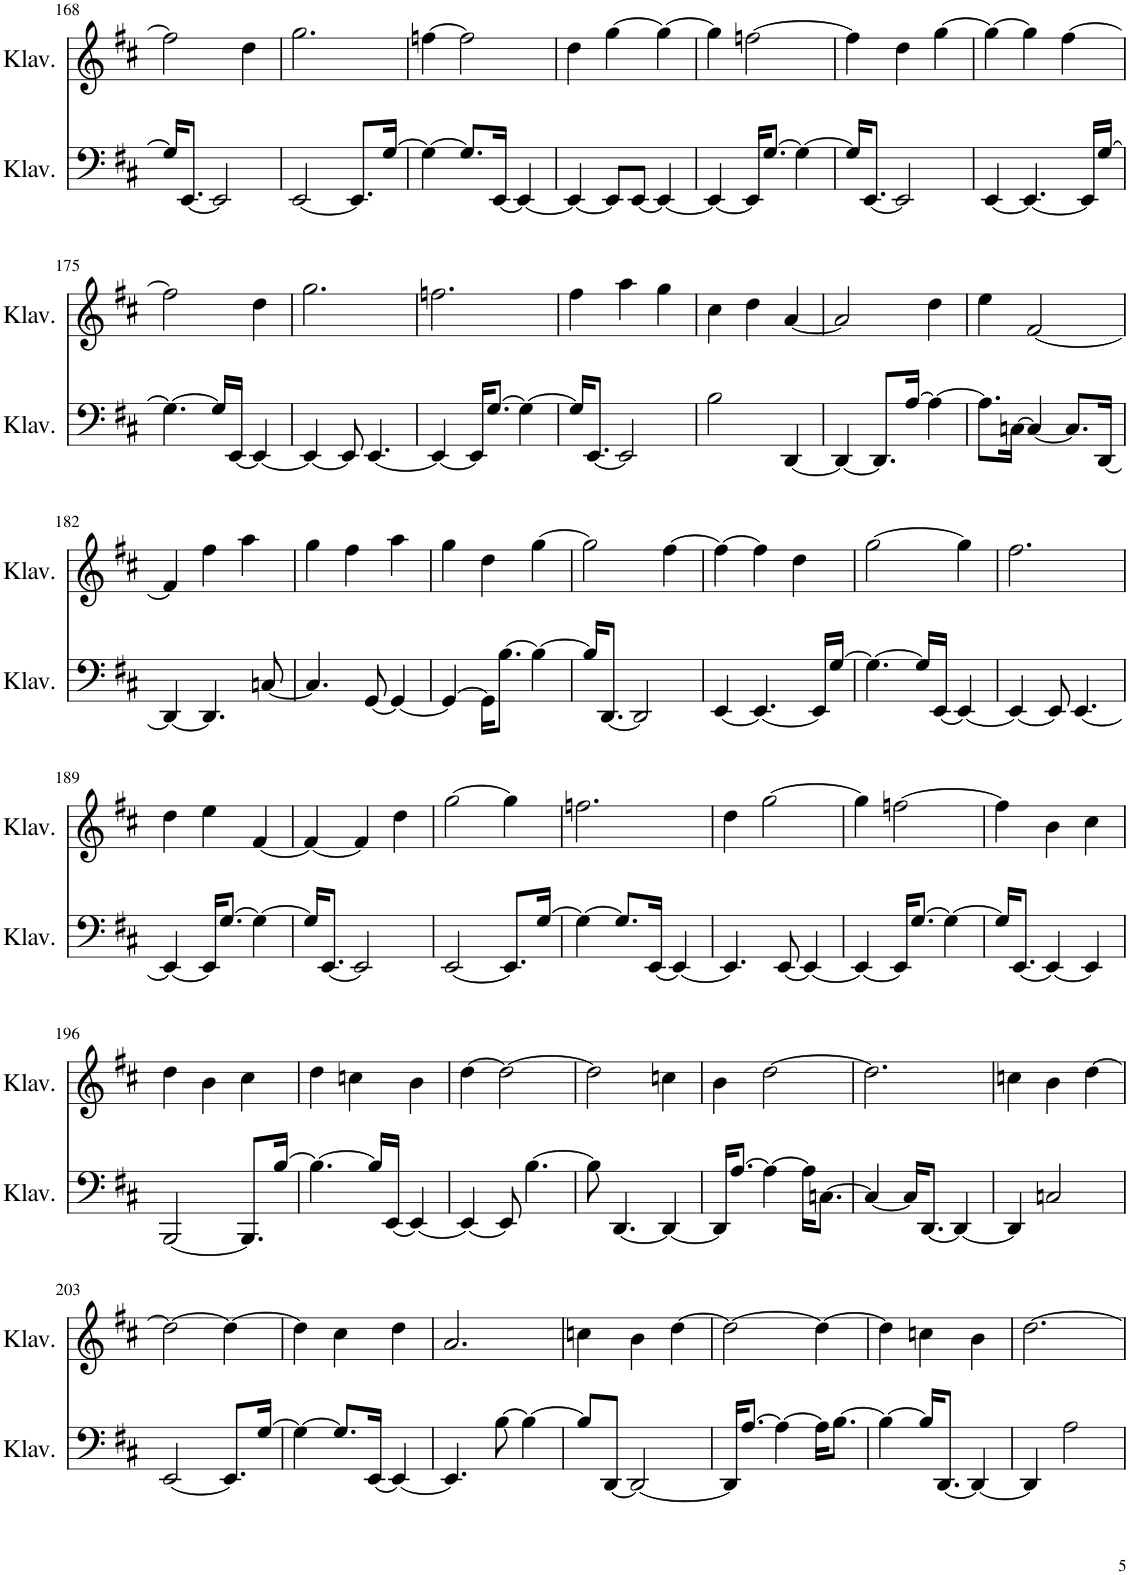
**kern	**kern
*part2	*part1
*staff2	*staff1
*I"Klavier	*I"Klavier
*I'Klav.	*I'Klav.
!!LO:PB:g=z
*clefF4	*clefG2
*k[f#c#]	*k[f#c#]
*M3/4	*M3/4
=168	=168
16G/KL]	2ff\]
[8.EE/J	.
2EE/]	.
.	4dd\
=169	=169
[2EE/	2.gg\
8.EE/L]	.
[16G/Jk	.
=170	=170
4G\_	[4ffn\
8.G/L]	2ff\]
[16EE/Jk	.
4EE/_	.
=171	=171
4EE/_	4dd\
8EE/L]	[4gg\
[8EE/J	.
4EE/_	4gg\_
=172	=172
4EE/_	4gg\]
16EE/KL]	[2ffn\
[8.G/J	.
4G\_	.
=173	=173
16G/KL]	4ff\]
[8.EE/J	.
2EE/]	4dd\
.	[4gg\
=174	=174
[4EE/	4gg\_
4.EE/_	4gg\]
.	[4ff#\
16EE/LL]	.
[16G/JJ	.
!!LO:LB:g=z
=175	=175
4.G\_	2ff#\]
16G/LL]	.
[16EE/JJ	.
4EE/_	4dd\
=176	=176
4EE/_	2.gg\
8EE/]	.
[4.EE/	.
=177	=177
4EE/_	2.ffn\
16EE/KL]	.
[8.G/J	.
4G\_	.
=178	=178
16G/KL]	4ff#\
[8.EE/J	.
2EE/]	4aa\
.	4gg\
=179	=179
2B\	4cc#\
.	4dd\
[4DD/	[4a/
=180	=180
4DD/_	2a/]
8.DD/L]	.
[16A/Jk	.
4A\_	4dd\
=181	=181
8.A\L]	4ee\
[16Cn\Jk	.
4C/_	[2f#/
8.C/L]	.
[16DD/Jk	.
!!LO:LB:g=z
=182	=182
4DD/_	4f#/]
4.DD/]	4ff#\
.	4aa\
[8Cn/	.
=183	=183
4.C/]	4gg\
.	4ff#\
[8GG/	.
4GG/_	4aa\
=184	=184
4GG/_	4gg\
16GG\KL]	4dd\
[8.B\J	.
4B\_	[4gg\
=185	=185
16B/KL]	2gg\]
[8.DD/J	.
2DD/]	.
.	[4ff#\
=186	=186
[4EE/	4ff#\_
4.EE/_	4ff#\]
.	4dd\
16EE/LL]	.
[16G/JJ	.
=187	=187
4.G\_	[2gg\
16G/LL]	.
[16EE/JJ	.
4EE/_	4gg\]
=188	=188
4EE/_	2.ff#\
8EE/]	.
[4.EE/	.
!!LO:LB:g=z
=189	=189
4EE/_	4dd\
16EE/KL]	4ee\
[8.G/J	.
4G\_	[4f#/
=190	=190
16G/KL]	4f#/_
[8.EE/J	.
2EE/]	4f#/]
.	4dd\
=191	=191
[2EE/	[2gg\
8.EE/L]	4gg\]
[16G/Jk	.
=192	=192
4G\_	2.ffn\
8.G/L]	.
[16EE/Jk	.
4EE/_	.
=193	=193
4.EE/]	4dd\
.	[2gg\
[8EE/	.
4EE/_	.
=194	=194
4EE/_	4gg\]
16EE/KL]	[2ffn\
[8.G/J	.
4G\_	.
=195	=195
16G/KL]	4ff\]
[8.EE/J	.
4EE/_	4b\
4EE/]	4cc#\
!!LO:LB:g=z
=196	=196
[2BBB/	4dd\
.	4b\
8.BBB/L]	4cc#\
[16B/Jk	.
=197	=197
4.B\_	4dd\
.	4ccn\
16B/LL]	.
[16EE/JJ	.
4EE/_	4b\
=198	=198
4EE/_	[4dd\
8EE/]	2dd\_
[4.B\	.
=199	=199
8B\]	2dd\]
[4.DD/	.
4DD/_	4ccn\
=200	=200
16DD/KL]	4b\
[8.A/J	.
4A\_	[2dd\
16A\KL]	.
[8.Cn\J	.
=201	=201
4C/_	2.dd\]
16C/KL]	.
[8.DD/J	.
4DD/_	.
=202	=202
4DD/]	4ccn\
2Cn/	4b\
.	[4dd\
!!LO:LB:g=z
=203	=203
[2EE/	2dd\_
8.EE/L]	4dd\_
[16G/Jk	.
=204	=204
4G\_	4dd\]
8.G/L]	4cc#\
[16EE/Jk	.
4EE/_	4dd\
=205	=205
4.EE/]	2.a/
[8B\	.
4B\_	.
=206	=206
8B/L]	4ccn\
[8DD/J	.
2DD/_	4b\
.	[4dd\
=207	=207
16DD/KL]	2dd\_
[8.A/J	.
4A\_	.
16A\KL]	4dd\_
[8.B\J	.
=208	=208
4B\_	4dd\]
16B/KL]	4ccn\
[8.DD/J	.
4DD/_	4b\
=209	=209
4DD/]	[2.dd\
2A\	.
=	=
*-	*-
